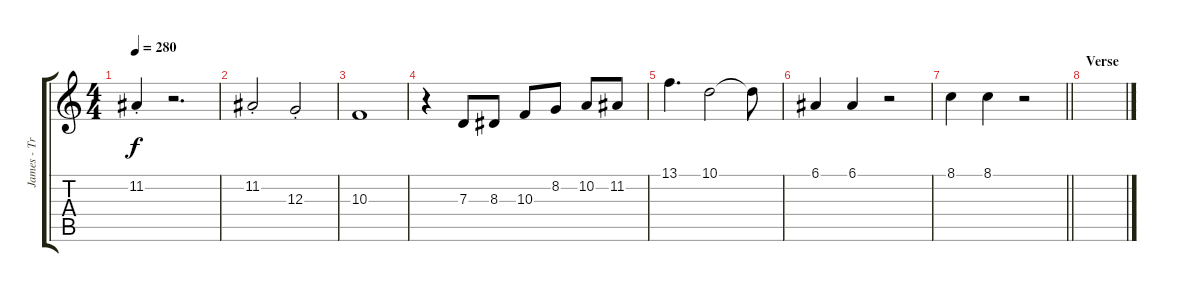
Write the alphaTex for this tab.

\track ("James - Trumpet" "James - Tr") {instrument trumpet}
\staff {score tabs}
\tuning (E4 B3 G3 D3 A2 E2) {hide}
\ts (4 4)
\tempo 280
\clef g2
\ks c
11.2{st}.4{dy f} r.2{d} |
11.2{st}.2 12.3{st}.2 |
10.3.1 |
r.4 7.3.8 8.3.8 10.3.8 8.2.8 10.2.8 11.2.8 |
13.1.4{d} 10.1.2 10.1{t}.8 |
6.1.4 6.1.4 r.2 |
\barLineRight lightlight
8.1.4 8.1.4 r.2 |
\section ("" "Verse")
